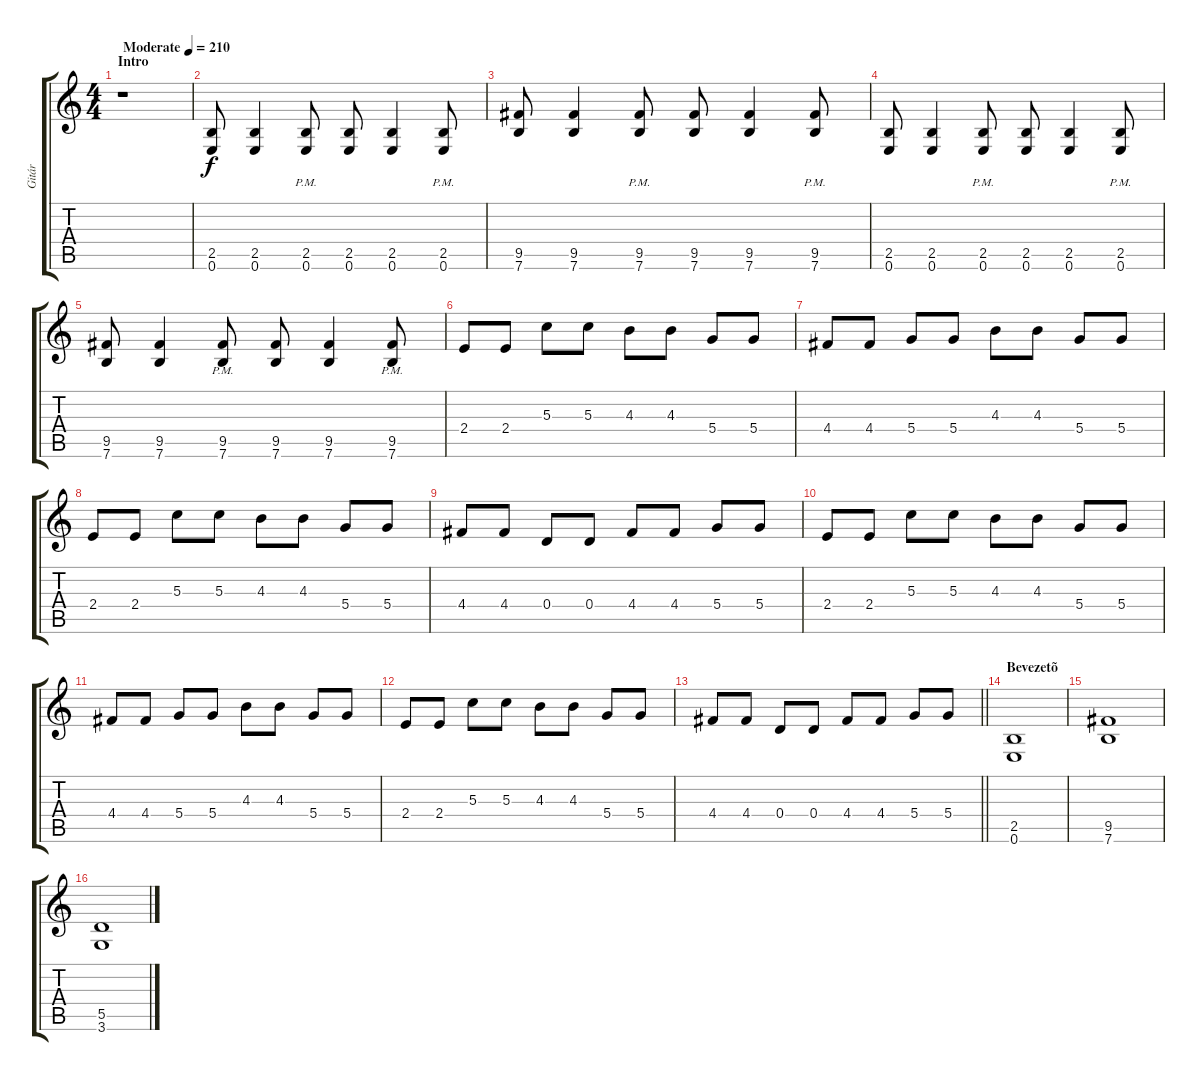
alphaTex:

\track ("Gitár" "Gitár") {instrument distortionguitar}
\staff {score tabs}
\tuning (E4 B3 G3 D3 A2 E2) {hide}
\ts (4 4)
\section ("" "Intro")
\tempo (210 "Moderate")
\clef g2
\ks c
r.1{dy f instrument distortionguitar} |
(2.5 0.6).8 (2.5 0.6).4 (2.5{pm} 0.6{pm}).8 (2.5 0.6).8 (2.5 0.6).4 (2.5{pm} 0.6{pm}).8 |
(9.5 7.6).8 (9.5 7.6).4 (9.5{pm} 7.6{pm}).8 (9.5 7.6).8 (9.5 7.6).4 (9.5{pm} 7.6{pm}).8 |
(2.5 0.6).8 (2.5 0.6).4 (2.5{pm} 0.6{pm}).8 (2.5 0.6).8 (2.5 0.6).4 (2.5{pm} 0.6{pm}).8 |
(9.5 7.6).8 (9.5 7.6).4 (9.5{pm} 7.6{pm}).8 (9.5 7.6).8 (9.5 7.6).4 (9.5{pm} 7.6{pm}).8 |
2.4.8 2.4.8 5.3.8 5.3.8 4.3.8 4.3.8 5.4.8 5.4.8 |
4.4.8 4.4.8 5.4.8 5.4.8 4.3.8 4.3.8 5.4.8 5.4.8 |
2.4.8 2.4.8 5.3.8 5.3.8 4.3.8 4.3.8 5.4.8 5.4.8 |
4.4.8 4.4.8 0.4.8 0.4.8 4.4.8 4.4.8 5.4.8 5.4.8 |
2.4.8 2.4.8 5.3.8 5.3.8 4.3.8 4.3.8 5.4.8 5.4.8 |
4.4.8 4.4.8 5.4.8 5.4.8 4.3.8 4.3.8 5.4.8 5.4.8 |
2.4.8 2.4.8 5.3.8 5.3.8 4.3.8 4.3.8 5.4.8 5.4.8 |
\barLineRight lightlight
4.4.8 4.4.8 0.4.8 0.4.8 4.4.8 4.4.8 5.4.8 5.4.8 |
\section ("" "Bevezetõ")
(2.5 0.6).1 |
(9.5 7.6).1 |
(5.5 3.6).1
